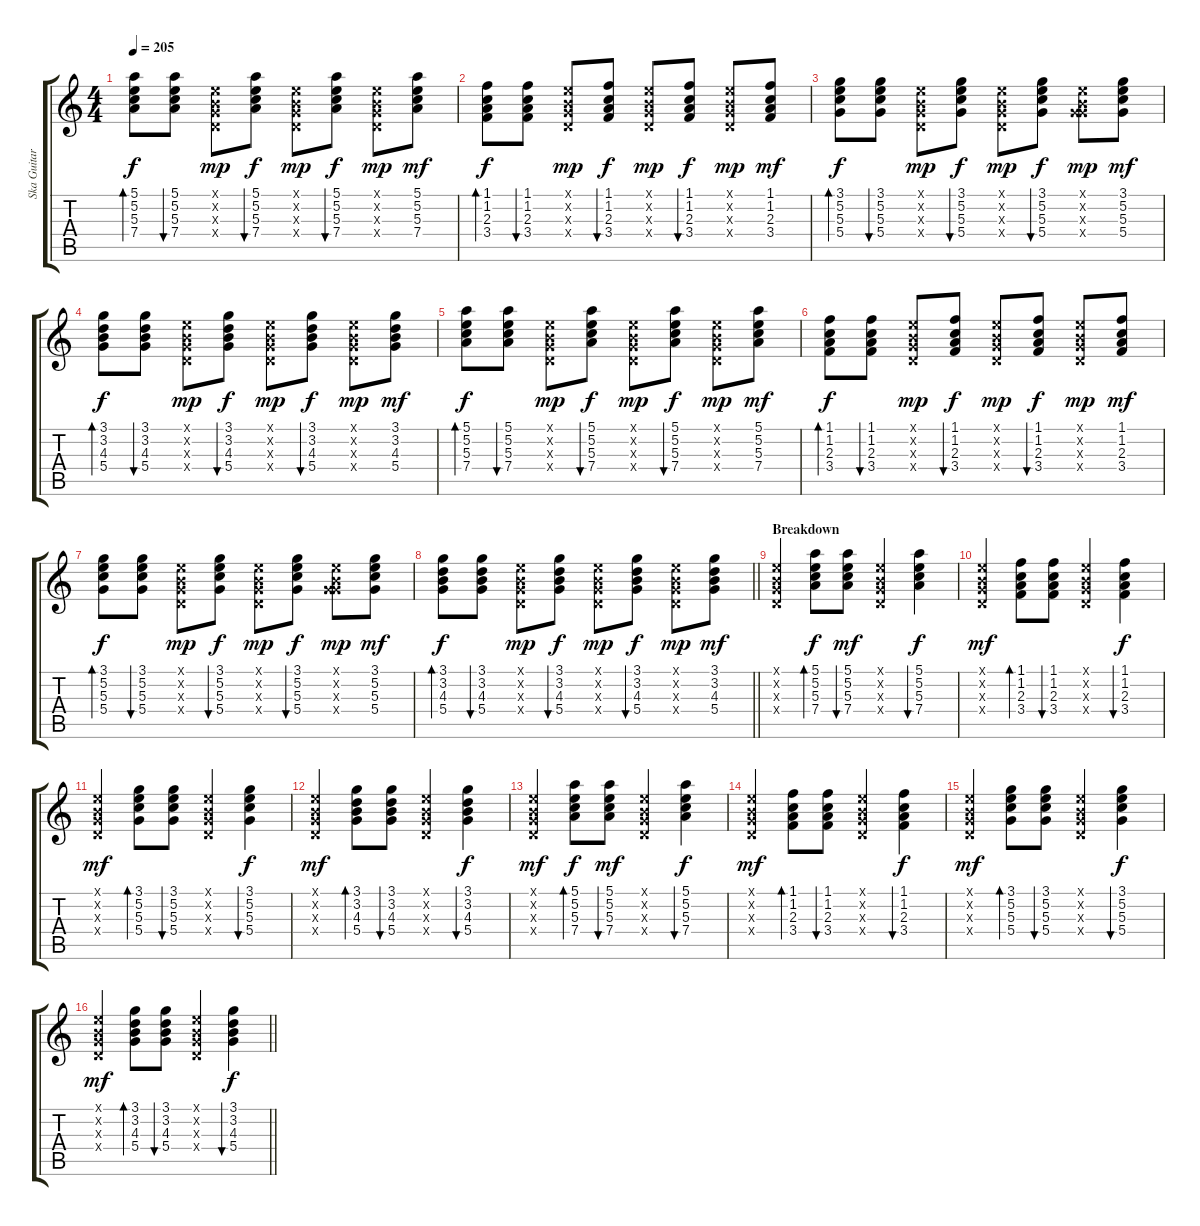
\track ("Ska Guitar" "Ska Guitar") {instrument electricguitarjazz}
\staff {score tabs}
\tuning (E4 B3 G3 D3 A2 E2) {hide}
\ts (4 4)
\tempo 205
\clef g2
\ks c
(5.1 5.2 5.3 7.4).8{bd 60 dy f} (5.1 5.2 5.3 7.4).8{bu 60} (0.1{x} 0.2{x} 0.3{x} 0.4{x}).8{dy mp} (5.1 5.2 5.3 7.4).8{bu 60 dy f} (0.1{x} 0.2{x} 0.3{x} 0.4{x}).8{dy mp} (5.1 5.2 5.3 7.4).8{bu 60 dy f} (0.1{x} 0.2{x} 0.3{x} 0.4{x}).8{dy mp} (5.1 5.2 5.3 7.4).8{dy mf} |
(1.1 1.2 2.3 3.4).8{bd 60 dy f} (1.1 1.2 2.3 3.4).8{bu 60} (0.1{x} 0.2{x} 0.3{x} 0.4{x}).8{dy mp} (1.1 1.2 2.3 3.4).8{bu 60 dy f} (0.1{x} 0.2{x} 0.3{x} 0.4{x}).8{dy mp} (1.1 1.2 2.3 3.4).8{bu 60 dy f} (0.1{x} 0.2{x} 0.3{x} 0.4{x}).8{dy mp} (1.1 1.2 2.3 3.4).8{dy mf} |
(3.1 5.2 5.3 5.4).8{bd 60 dy f} (3.1 5.2 5.3 5.4).8{bu 60} (0.1{x} 0.2{x} 0.3{x} 0.4{x}).8{dy mp} (3.1 5.2 5.3 5.4).8{bu 60 dy f} (0.1{x} 0.2{x} 0.3{x} 0.4{x}).8{dy mp} (3.1 5.2 5.3 5.4).8{bu 60 dy f} (0.1{x} 0.2{x} 0.3{x} 5.4{x}).8{dy mp} (3.1 5.2 5.3 5.4).8{dy mf} |
(3.1 3.2 4.3 5.4).8{bd 60 dy f} (3.1 3.2 4.3 5.4).8{bu 60} (0.1{x} 0.2{x} 0.3{x} 0.4{x}).8{dy mp} (3.1 3.2 4.3 5.4).8{bu 60 dy f} (0.1{x} 0.2{x} 0.3{x} 0.4{x}).8{dy mp} (3.1 3.2 4.3 5.4).8{bu 60 dy f} (0.1{x} 0.2{x} 0.3{x} 0.4{x}).8{dy mp} (3.1 3.2 4.3 5.4).8{dy mf} |
(5.1 5.2 5.3 7.4).8{bd 60 dy f} (5.1 5.2 5.3 7.4).8{bu 60} (0.1{x} 0.2{x} 0.3{x} 0.4{x}).8{dy mp} (5.1 5.2 5.3 7.4).8{bu 60 dy f} (0.1{x} 0.2{x} 0.3{x} 0.4{x}).8{dy mp} (5.1 5.2 5.3 7.4).8{bu 60 dy f} (0.1{x} 0.2{x} 0.3{x} 0.4{x}).8{dy mp} (5.1 5.2 5.3 7.4).8{dy mf} |
(1.1 1.2 2.3 3.4).8{bd 60 dy f} (1.1 1.2 2.3 3.4).8{bu 60} (0.1{x} 0.2{x} 0.3{x} 0.4{x}).8{dy mp} (1.1 1.2 2.3 3.4).8{bu 60 dy f} (0.1{x} 0.2{x} 0.3{x} 0.4{x}).8{dy mp} (1.1 1.2 2.3 3.4).8{bu 60 dy f} (0.1{x} 0.2{x} 0.3{x} 0.4{x}).8{dy mp} (1.1 1.2 2.3 3.4).8{dy mf} |
(3.1 5.2 5.3 5.4).8{bd 60 dy f} (3.1 5.2 5.3 5.4).8{bu 60} (0.1{x} 0.2{x} 0.3{x} 0.4{x}).8{dy mp} (3.1 5.2 5.3 5.4).8{bu 60 dy f} (0.1{x} 0.2{x} 0.3{x} 0.4{x}).8{dy mp} (3.1 5.2 5.3 5.4).8{bu 60 dy f} (0.1{x} 0.2{x} 0.3{x} 5.4{x}).8{dy mp} (3.1 5.2 5.3 5.4).8{dy mf} |
\barLineRight lightlight
(3.1 3.2 4.3 5.4).8{bd 60 dy f} (3.1 3.2 4.3 5.4).8{bu 60} (0.1{x} 0.2{x} 0.3{x} 0.4{x}).8{dy mp} (3.1 3.2 4.3 5.4).8{bu 60 dy f} (0.1{x} 0.2{x} 0.3{x} 0.4{x}).8{dy mp} (3.1 3.2 4.3 5.4).8{bu 60 dy f} (0.1{x} 0.2{x} 0.3{x} 0.4{x}).8{dy mp} (3.1 3.2 4.3 5.4).8{dy mf} |
\section ("" "Breakdown")
(0.1{x} 0.2{x} 0.3{x} 0.4{x}).4 (5.1 5.2 5.3 7.4).8{bd 60 dy f} (5.1 5.2 5.3 7.4).8{bu 60 dy mf} (0.1{x} 0.2{x} 0.3{x} 0.4{x}).4 (5.1 5.2 5.3 7.4).4{bu 60 dy f} |
(0.1{x} 0.2{x} 0.3{x} 0.4{x}).4{dy mf} (1.1 1.2 2.3 3.4).8{bd 60} (1.1 1.2 2.3 3.4).8{bu 60} (0.1{x} 0.2{x} 0.3{x} 0.4{x}).4 (1.1 1.2 2.3 3.4).4{bu 60 dy f} |
(0.1{x} 0.2{x} 0.3{x} 0.4{x}).4{dy mf} (3.1 5.2 5.3 5.4).8{bd 60} (3.1 5.2 5.3 5.4).8{bu 60} (0.1{x} 0.2{x} 0.3{x} 0.4{x}).4 (3.1 5.2 5.3 5.4).4{bu 60 dy f} |
(0.1{x} 0.2{x} 0.3{x} 0.4{x}).4{dy mf} (3.1 3.2 4.3 5.4).8{bd 60} (3.1 3.2 4.3 5.4).8{bu 60} (0.1{x} 0.2{x} 0.3{x} 0.4{x}).4 (3.1 3.2 4.3 5.4).4{bu 60 dy f} |
(0.1{x} 0.2{x} 0.3{x} 0.4{x}).4{dy mf} (5.1 5.2 5.3 7.4).8{bd 60 dy f} (5.1 5.2 5.3 7.4).8{bu 60 dy mf} (0.1{x} 0.2{x} 0.3{x} 0.4{x}).4 (5.1 5.2 5.3 7.4).4{bu 60 dy f} |
(0.1{x} 0.2{x} 0.3{x} 0.4{x}).4{dy mf} (1.1 1.2 2.3 3.4).8{bd 60} (1.1 1.2 2.3 3.4).8{bu 60} (0.1{x} 0.2{x} 0.3{x} 0.4{x}).4 (1.1 1.2 2.3 3.4).4{bu 60 dy f} |
(0.1{x} 0.2{x} 0.3{x} 0.4{x}).4{dy mf} (3.1 5.2 5.3 5.4).8{bd 60} (3.1 5.2 5.3 5.4).8{bu 60} (0.1{x} 0.2{x} 0.3{x} 0.4{x}).4 (3.1 5.2 5.3 5.4).4{bu 60 dy f} |
\barLineRight lightlight
(0.1{x} 0.2{x} 0.3{x} 0.4{x}).4{dy mf} (3.1 3.2 4.3 5.4).8{bd 60} (3.1 3.2 4.3 5.4).8{bu 60} (0.1{x} 0.2{x} 0.3{x} 0.4{x}).4 (3.1 3.2 4.3 5.4).4{bu 60 dy f}
